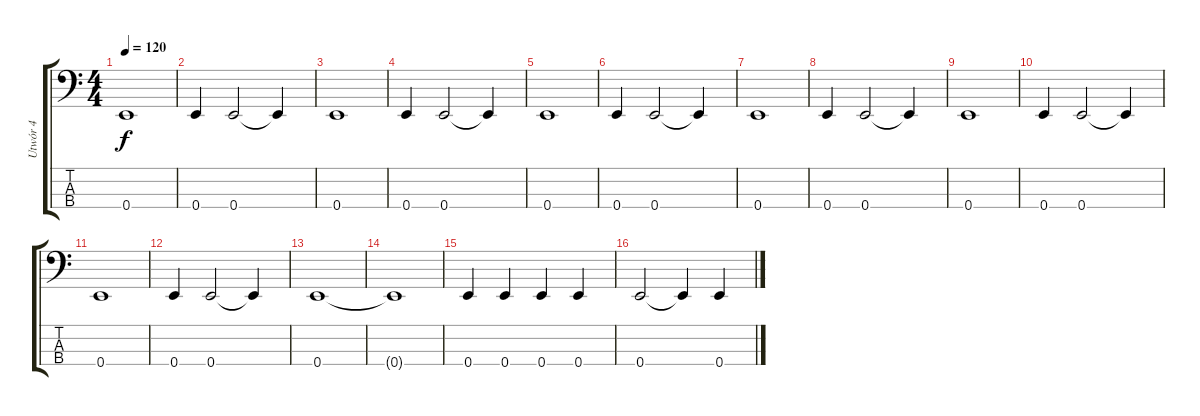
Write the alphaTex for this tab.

\track ("Utwór 4" "Utwór 4") {instrument electricbassfinger}
\staff {score tabs}
\tuning (G2 D2 A1 E1) {hide}
\ts (4 4)
\tempo 120
\clef f4
\ks c
0.4.1{dy f} |
0.4.4 0.4.2 0.4{t}.4 |
0.4.1 |
0.4.4 0.4.2 0.4{t}.4 |
0.4.1 |
0.4.4 0.4.2 0.4{t}.4 |
0.4.1 |
0.4.4 0.4.2 0.4{t}.4 |
0.4.1 |
0.4.4 0.4.2 0.4{t}.4 |
0.4.1 |
0.4.4 0.4.2 0.4{t}.4 |
0.4.1 |
0.4{t}.1 |
0.4.4 0.4.4 0.4.4 0.4.4 |
0.4.2 0.4{t}.4 0.4.4
